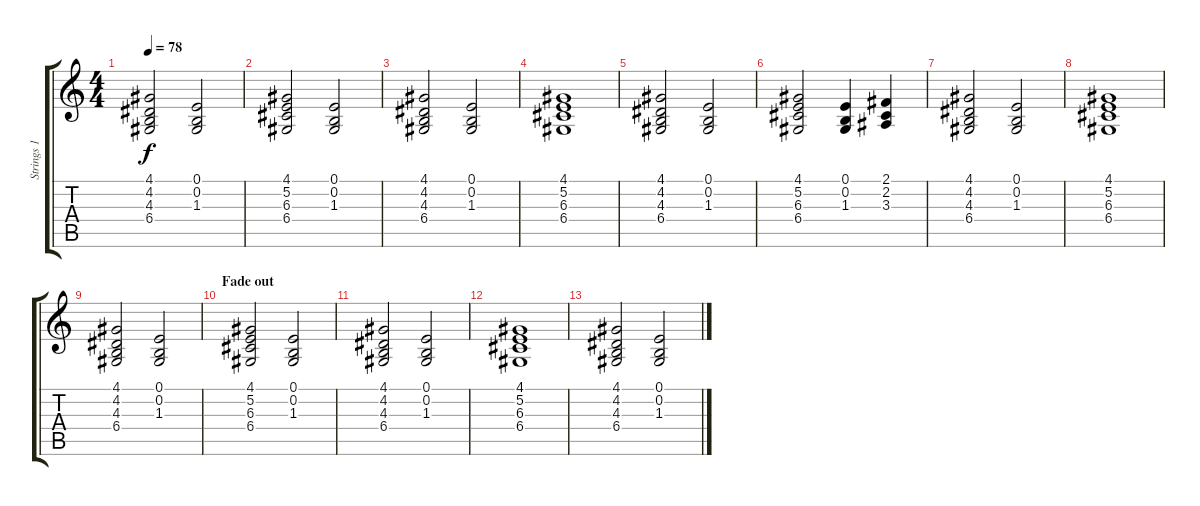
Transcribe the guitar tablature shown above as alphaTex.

\track ("Strings 1" "Strings 1") {instrument stringensemble1}
\staff {score tabs}
\tuning (E4 B3 G3 D3 A2 E2) {hide}
\ts (4 4)
\tempo 78
\clef g2
\ks c
(4.1 4.2 4.3 6.4).2{dy f} (0.1 0.2 1.3).2 |
(4.1 5.2 6.3 6.4).2 (0.1 0.2 1.3).2 |
(4.1 4.2 4.3 6.4).2 (0.1 0.2 1.3).2 |
(4.1 5.2 6.3 6.4).1 |
(4.1 4.2 4.3 6.4).2 (0.1 0.2 1.3).2 |
(4.1 5.2 6.3 6.4).2 (0.1 0.2 1.3).4 (2.1 2.2 3.3).4 |
(4.1 4.2 4.3 6.4).2 (0.1 0.2 1.3).2 |
(4.1 5.2 6.3 6.4).1 |
(4.1 4.2 4.3 6.4).2 (0.1 0.2 1.3).2 |
\section ("" "Fade out")
(4.1 5.2 6.3 6.4).2 (0.1 0.2 1.3).2 |
(4.1 4.2 4.3 6.4).2 (0.1 0.2 1.3).2 |
(4.1 5.2 6.3 6.4).1 |
(4.1 4.2 4.3 6.4).2 (0.1 0.2 1.3).2
